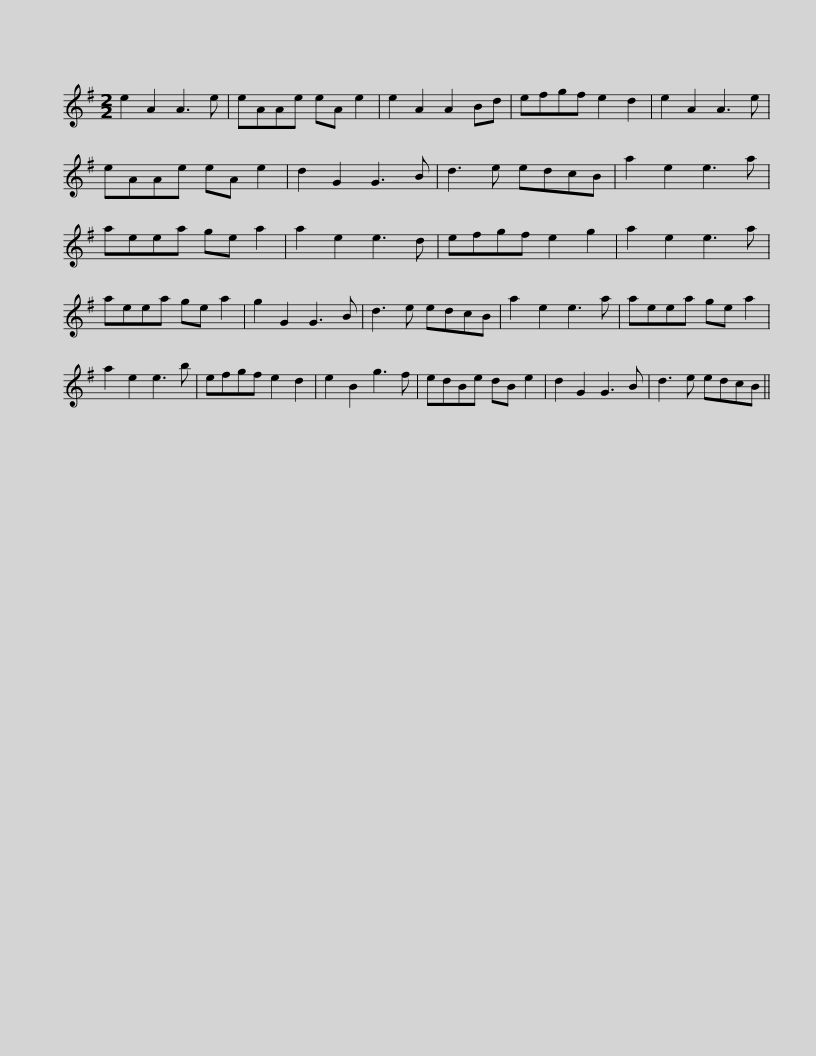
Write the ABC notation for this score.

X:1
L:1/8
M:2/2
I:linebreak $
K:G
V:1 treble
V:1
 e2 A2 A3 e | eAAe eA e2 | e2 A2 A2 Bd | efgf e2 d2 | e2 A2 A3 e | %5
 eAAe eA e2 | d2 G2 G3 B |$ d3 e edcB | a2 e2 e3 a | aeea ge a2 | %10
 a2 e2 e3 d | efgf e2 g2 | a2 e2 e3 a | aeea ge a2 |$ g2 G2 G3 B | %15
 d3 e edcB | a2 e2 e3 a | aeea ge a2 | a2 e2 e3 b | efgf e2 d2 | %20
 e2 B2 g3 f |$ edBe dB e2 | d2 G2 G3 B | d3 e edcB || %24
